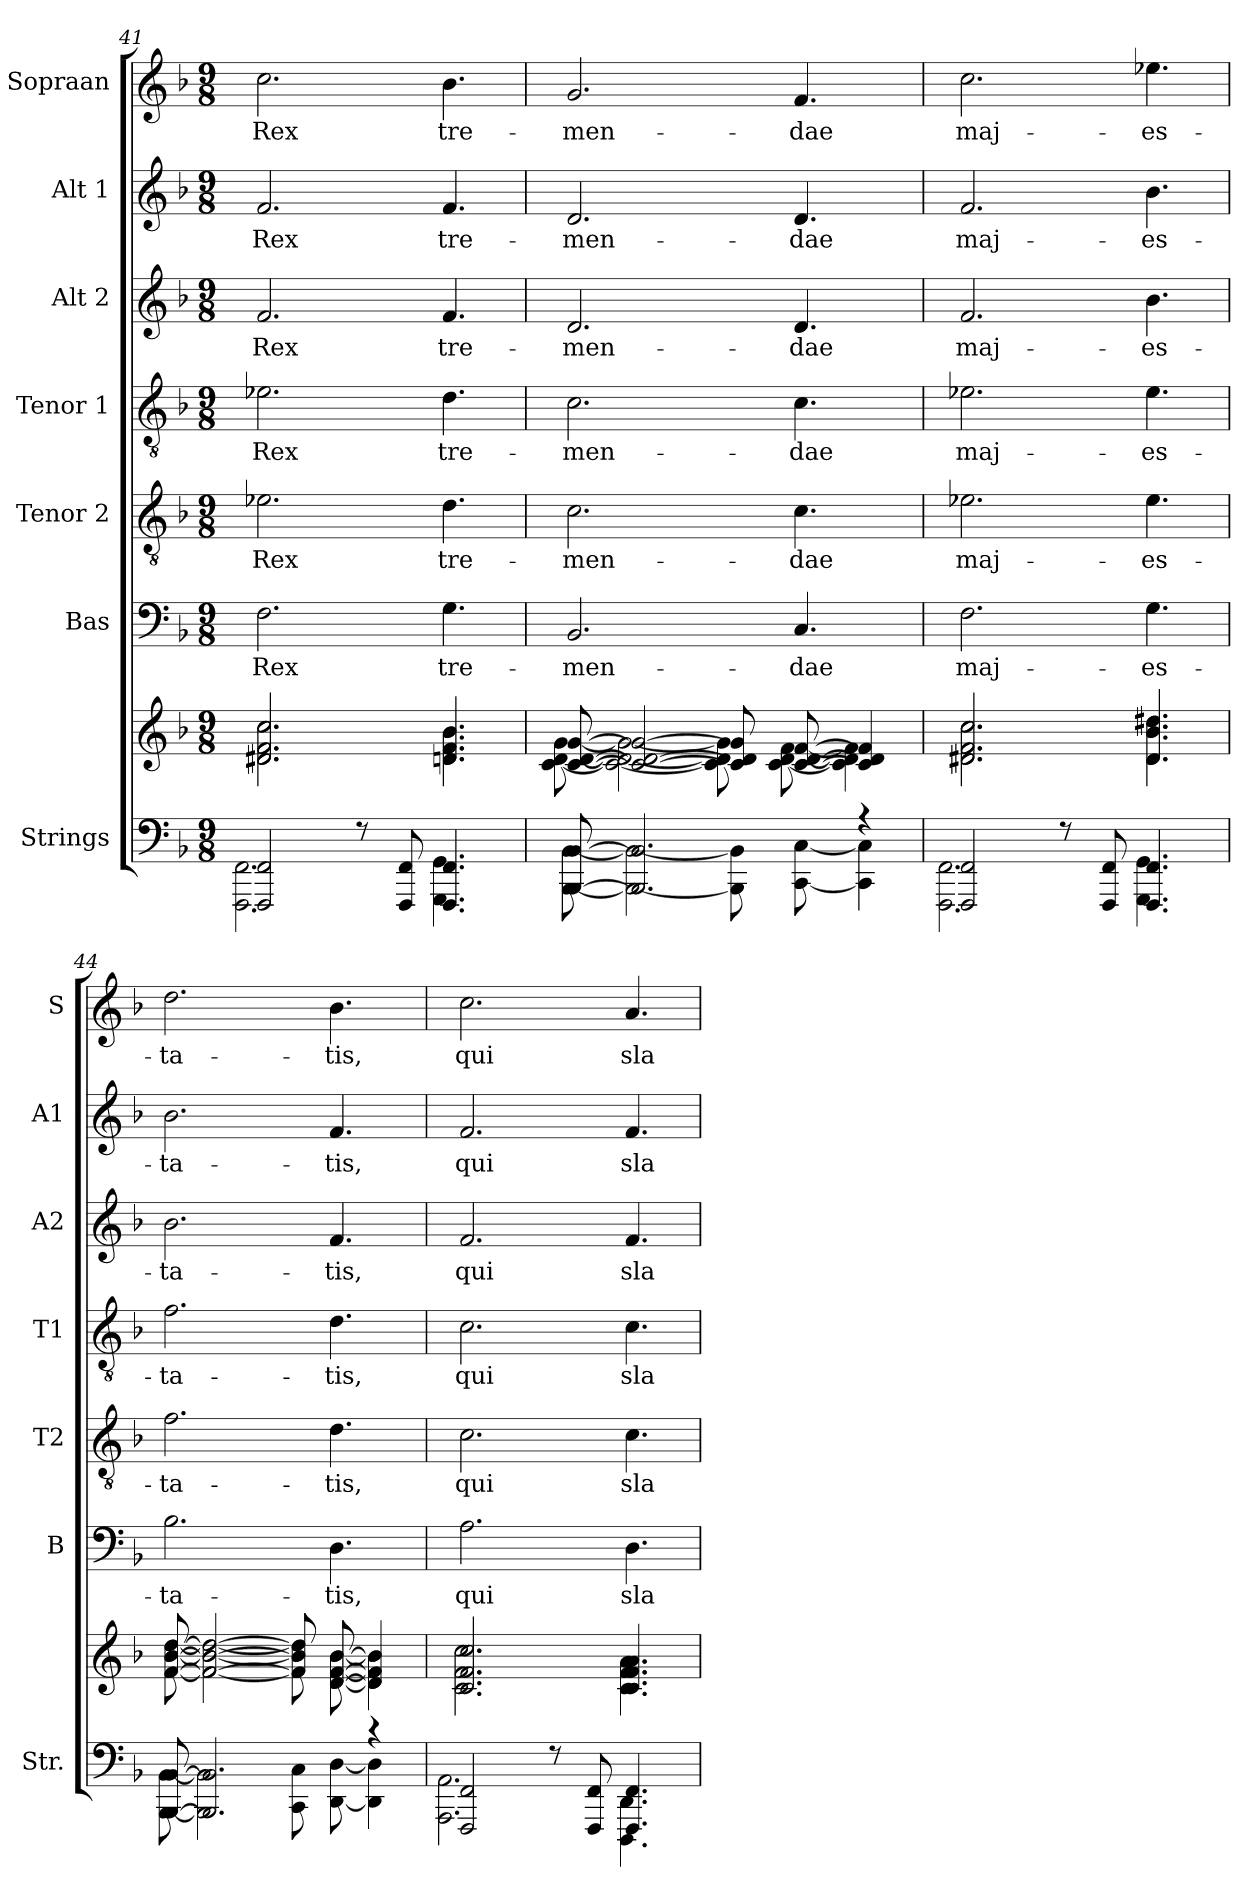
**kern	**kern	**kern	**text	**kern	**text	**kern	**text	**kern	**text	**kern	**text	**kern	**text
*part7	*part7	*part6	*part6	*part5	*part5	*part4	*part4	*part3	*part3	*part2	*part2	*part1	*part1
*staff8	*staff7	*staff6	*staff6	*staff5	*staff5	*staff4	*staff4	*staff3	*staff3	*staff2	*staff2	*staff1	*staff1
*I"Strings	*	*I"Bas	*	*I"Tenor 2	*	*I"Tenor 1	*	*I"Alt 2	*	*I"Alt 1	*	*I"Sopraan	*
*I'Str.	*	*I'B	*	*I'T2	*	*I'T1	*	*I'A2	*	*I'A1	*	*I'S	*
*clefF4	*clefG2	*clefF4	*	*clefGv2	*	*clefGv2	*	*clefG2	*	*clefG2	*	*clefG2	*
*k[b-]	*k[b-]	*k[b-]	*	*k[b-]	*	*k[b-]	*	*k[b-]	*	*k[b-]	*	*k[b-]	*
*F:	*F:	*F:	*	*F:	*	*F:	*	*F:	*	*F:	*	*F:	*
*M9/8	*M9/8	*M9/8	*	*M9/8	*	*M9/8	*	*M9/8	*	*M9/8	*	*M9/8	*
=41	=41	=41	=41	=41	=41	=41	=41	=41	=41	=41	=41	=41	=41
*^	*^	*	*	*	*	*	*	*	*	*	*	*	*
!	!	!	!	!	!LO:LY:b	!	!LO:LY:b	!	!LO:LY:b	!	!LO:LY:b	!	!LO:LY:b	!	!LO:LY:b
2FFF/ 2FF/	2.FFF\ 2.FF\	2.d#X/ 2.f/ 2.cc/	2.d#\ 2.f\ 2.cc\	2.F\	Rex	2.e-X\	Rex	2.e-X\	Rex	2.f/	Rex	2.f/	Rex	2.cc\	Rex
8r	.	.	.	.	.	.	.	.	.	.	.	.	.	.	.
8FFF/ 8FF/	.	.	.	.	.	.	.	.	.	.	.	.	.	.	.
!	!	!	!	!	!LO:LY:b	!	!LO:LY:b	!	!LO:LY:b	!	!LO:LY:b	!	!LO:LY:b	!	!LO:LY:b
4.FFF/ 4.FF/	4.GGG\ 4.GG\	4.dn/ 4.f/ 4.b-/	4.d\ 4.f\ 4.b-\	4.G\	tre-	4.d\	tre-	4.d\	tre-	4.f/	tre-	4.f/	tre-	4.b-\	tre-
=42	=42	=42	=42	=42	=42	=42	=42	=42	=42	=42	=42	=42	=42	=42	=42
!	!	!	!	!	!LO:LY:b	!	!LO:LY:b	!	!LO:LY:b	!	!LO:LY:b	!	!LO:LY:b	!	!LO:LY:b
[8BBB-/ [8BB-/	[8BBB-\ [8BB-\	[8c/ [8d/ [8g/	[8c\ [8d\ [8g\	2.BB-/	-men-	2.c\	-men-	2.c\	-men-	2.d/	-men-	2.d/	-men-	2.g/	-men-
2.BBB-/] 2.BB-/]	2BBB-\_ 2BB-\_	2c/_ 2d/_ 2g/_	2c\_ 2d\_ 2g\_	.	.	.	.	.	.	.	.	.	.	.	.
.	8BBB-\] 8BB-\]	8c/] 8d/] 8g/]	8c\] 8d\] 8g\]	.	.	.	.	.	.	.	.	.	.	.	.
!	!	!	!	!	!LO:LY:b	!	!LO:LY:b	!	!LO:LY:b	!	!LO:LY:b	!	!LO:LY:b	!	!LO:LY:b
.	[8CC\ [8C\	[8c/ [8d/ [8f/	[8c\ [8d\ [8f\	4.C/	-dae	4.c\	-dae	4.c\	-dae	4.d/	-dae	4.d/	-dae	4.f/	-dae
4r	4CC\] 4C\]	4c/] 4d/] 4f/]	4c\] 4d\] 4f\]	.	.	.	.	.	.	.	.	.	.	.	.
=43	=43	=43	=43	=43	=43	=43	=43	=43	=43	=43	=43	=43	=43	=43	=43
!	!	!	!	!	!LO:LY:b	!	!LO:LY:b	!	!LO:LY:b	!	!LO:LY:b	!	!LO:LY:b	!	!LO:LY:b
2FFF/ 2FF/	2.FFF\ 2.FF\	2.d#X/ 2.f/ 2.cc/	2.d#\ 2.f\ 2.cc\	2.F\	maj-	2.e-X\	maj-	2.e-X\	maj-	2.f/	maj-	2.f/	maj-	2.cc\	maj-
8r	.	.	.	.	.	.	.	.	.	.	.	.	.	.	.
8FFF/ 8FF/	.	.	.	.	.	.	.	.	.	.	.	.	.	.	.
!	!	!	!	!	!LO:LY:b	!	!LO:LY:b	!	!LO:LY:b	!	!LO:LY:b	!	!LO:LY:b	!	!LO:LY:b
4.FFF/ 4.FF/	4.GGG\ 4.GG\	4.d#/ 4.b-/ 4.dd#X/	4.d#\ 4.b-\ 4.dd#\	4.G\	-es-	4.e-\	-es-	4.e-\	-es-	4.b-\	-es-	4.b-\	-es-	4.ee-X\	-es-
=44	=44	=44	=44	=44	=44	=44	=44	=44	=44	=44	=44	=44	=44	=44	=44
!	!	!	!	!	!LO:LY:b	!	!LO:LY:b	!	!LO:LY:b	!	!LO:LY:b	!	!LO:LY:b	!	!LO:LY:b
[8BBB-/ [8BB-/	[8BBB-\ [8BB-\	[8f/ [8b-/ [8dd/	[8f\ [8b-\ [8dd\	2.B-\	-ta-	2.f\	-ta-	2.f\	-ta-	2.b-\	-ta-	2.b-\	-ta-	2.dd\	-ta-
2.BBB-/] 2.BB-/]	2BBB-\] 2BB-\]	2f/_ 2b-/_ 2dd/_	2f\_ 2b-\_ 2dd\_	.	.	.	.	.	.	.	.	.	.	.	.
.	8CC\ 8C\	8f/] 8b-/] 8dd/]	8f\] 8b-\] 8dd\]	.	.	.	.	.	.	.	.	.	.	.	.
!	!	!	!	!	!LO:LY:b	!	!LO:LY:b	!	!LO:LY:b	!	!LO:LY:b	!	!LO:LY:b	!	!LO:LY:b
.	[8DD\ [8D\	[8d/ [8f/ [8b-/	[8d\ [8f\ [8b-\	4.D\	-tis,	4.d\	-tis,	4.d\	-tis,	4.f/	-tis,	4.f/	-tis,	4.b-\	-tis,
4r	4DD\] 4D\]	4d/] 4f/] 4b-/]	4d\] 4f\] 4b-\]	.	.	.	.	.	.	.	.	.	.	.	.
=45	=45	=45	=45	=45	=45	=45	=45	=45	=45	=45	=45	=45	=45	=45	=45
!	!	!	!	!	!LO:LY:b	!	!LO:LY:b	!	!LO:LY:b	!	!LO:LY:b	!	!LO:LY:b	!	!LO:LY:b
2FFF/ 2FF/	2.AAA\ 2.AA\	2.c/ 2.f/ 2.cc/	2.c\ 2.f\ 2.cc\	2.A\	qui	2.c\	qui	2.c\	qui	2.f/	qui	2.f/	qui	2.cc\	qui
8r	.	.	.	.	.	.	.	.	.	.	.	.	.	.	.
8FFF/ 8FF/	.	.	.	.	.	.	.	.	.	.	.	.	.	.	.
!	!	!	!	!	!LO:LY:b	!	!LO:LY:b	!	!LO:LY:b	!	!LO:LY:b	!	!LO:LY:b	!	!LO:LY:b
4.FFF/ 4.FF/	4.DDD\ 4.DD\	4.c/ 4.f/ 4.a/	4.c\ 4.f\ 4.a\	4.D\	sla-	4.c\	sla-	4.c\	sla-	4.f/	sla-	4.f/	sla-	4.a/	sla-
*v	*v	*	*	*	*	*	*	*	*	*	*	*	*	*	*
*	*v	*v	*	*	*	*	*	*	*	*	*	*	*	*
=	=	=	=	=	=	=	=	=	=	=	=	=	=
*-	*-	*-	*-	*-	*-	*-	*-	*-	*-	*-	*-	*-	*-
